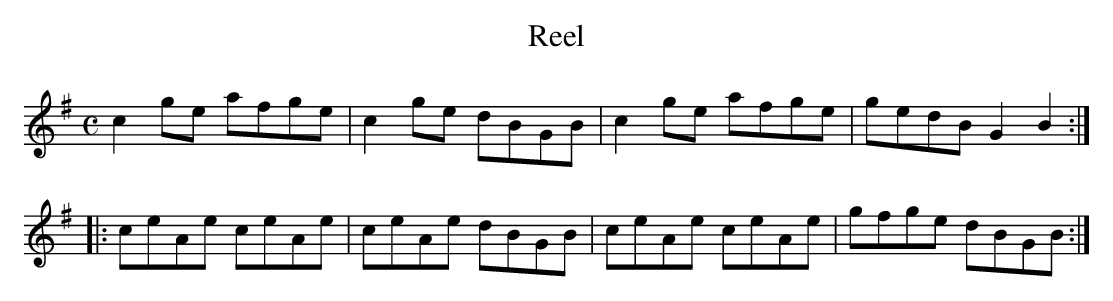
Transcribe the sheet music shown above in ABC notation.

X:1
T:Reel
M:C
L:1/8
K:Ador
c2 ge afge|c2 ge dBGB|c2 ge afge|gedB G2B2:|
|:ceAe ceAe|ceAe dBGB|ceAe ceAe|gfge dBGB:|]
